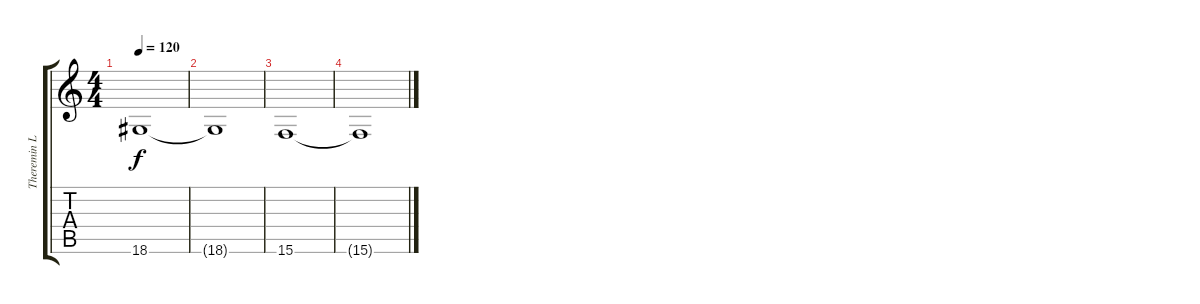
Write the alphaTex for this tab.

\track ("Theremin Lux" "Theremin L") {solo instrument lead1square}
\staff {score tabs}
\tuning (E4 B3 G3 D3 A2 D2) {hide}
\ts (4 4)
\tempo 120
\clef g2
\ks c
18.6.1{dy f} |
18.6{t}.1 |
15.6.1 |
15.6{t}.1
